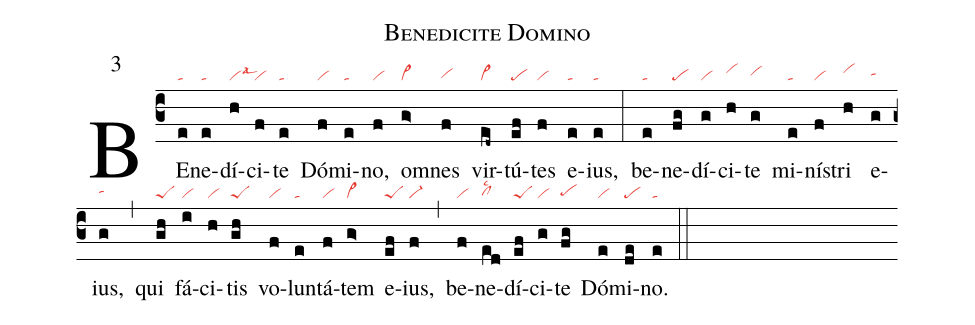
name: Benedicite Domino;
mode: 3;
nabc-lines: 1;
%%
(c3)
BE(e|ta)ne(e|ta)dí(h|vilsal3)ci(f|vi)te(e|ta) Dó(f|vi)mi(e|ta)no,(f|vi) om(g>|vi>)nes(f|vihg) vir(ed~|vi>)tú(ef|pe)tes(f|vi) e(e|ta)ius,(e|ta) (:)
be(e|ta)ne(fg|pe)dí(g|vi)ci(h|vihi)te(g|vihh) mi(e|ta)ní(f|vi)stri(h|vihi) e(g|tahh)ius,(g|tahh) (,)
qui(gh|peS) fá(i|vi)ci(h|vi)tis(gh|peS) vo(f|vi)lun(e|ta)tá(f|vi)tem(g>|vi>) e(ef|peS)ius,(f|vi-) (,)
be(f|vi)ne(ed|clhglsc2)dí(ef|peS)ci(g|vi)te(fg|pehg) Dó(e|vi)mi(de|pe)no.(e|ta) (::)
